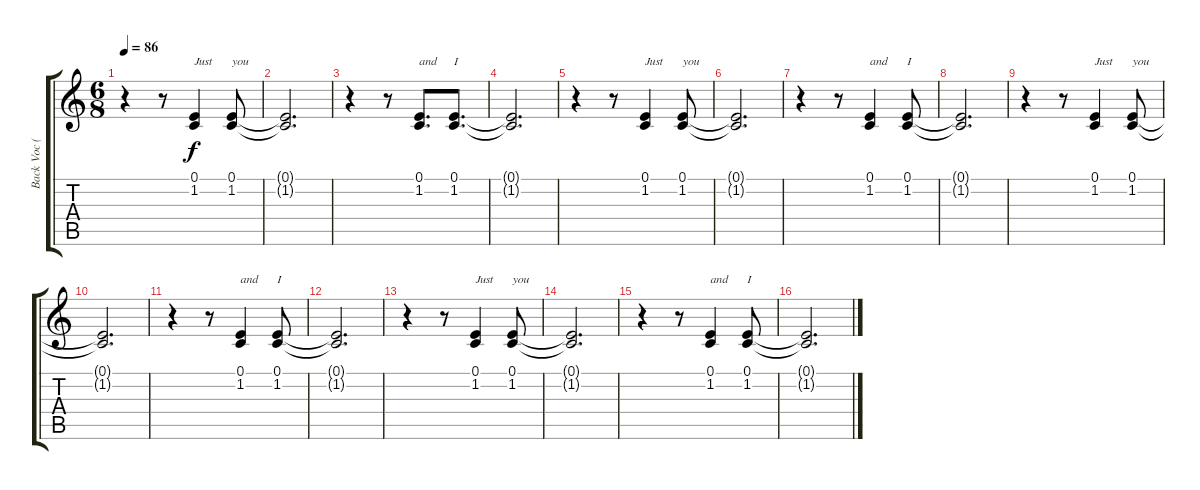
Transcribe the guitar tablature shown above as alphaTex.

\track ("Back Voc (S. Lee, L. Flynn Bolye)" "Back Voc (") {instrument synthstrings2}
\staff {score tabs}
\tuning (E4 B3 G3 D3 A2 E2) {hide}
\ts (6 8)
\tempo 86
\clef g2
\ks c
r.4{dy f} r.8 (0.1 1.2).4{txt "Just"} (0.1 1.2).8{txt "you"} |
(0.1{t} 1.2{t}).2{d} |
r.4 r.8 (0.1 1.2).8{d txt "and"} (0.1 1.2).8{d txt "I"} |
(0.1{t} 1.2{t}).2{d} |
r.4 r.8 (0.1 1.2).4{txt "Just"} (0.1 1.2).8{txt "you"} |
(0.1{t} 1.2{t}).2{d} |
r.4 r.8 (0.1 1.2).4{txt "and"} (0.1 1.2).8{txt "I"} |
(0.1{t} 1.2{t}).2{d} |
r.4 r.8 (0.1 1.2).4{txt "Just"} (0.1 1.2).8{txt "you"} |
(0.1{t} 1.2{t}).2{d} |
r.4 r.8 (0.1 1.2).4{txt "and"} (0.1 1.2).8{txt "I"} |
(0.1{t} 1.2{t}).2{d} |
r.4 r.8 (0.1 1.2).4{txt "Just"} (0.1 1.2).8{txt "you"} |
(0.1{t} 1.2{t}).2{d} |
r.4 r.8 (0.1 1.2).4{txt "and"} (0.1 1.2).8{txt "I"} |
(0.1{t} 1.2{t}).2{d}
